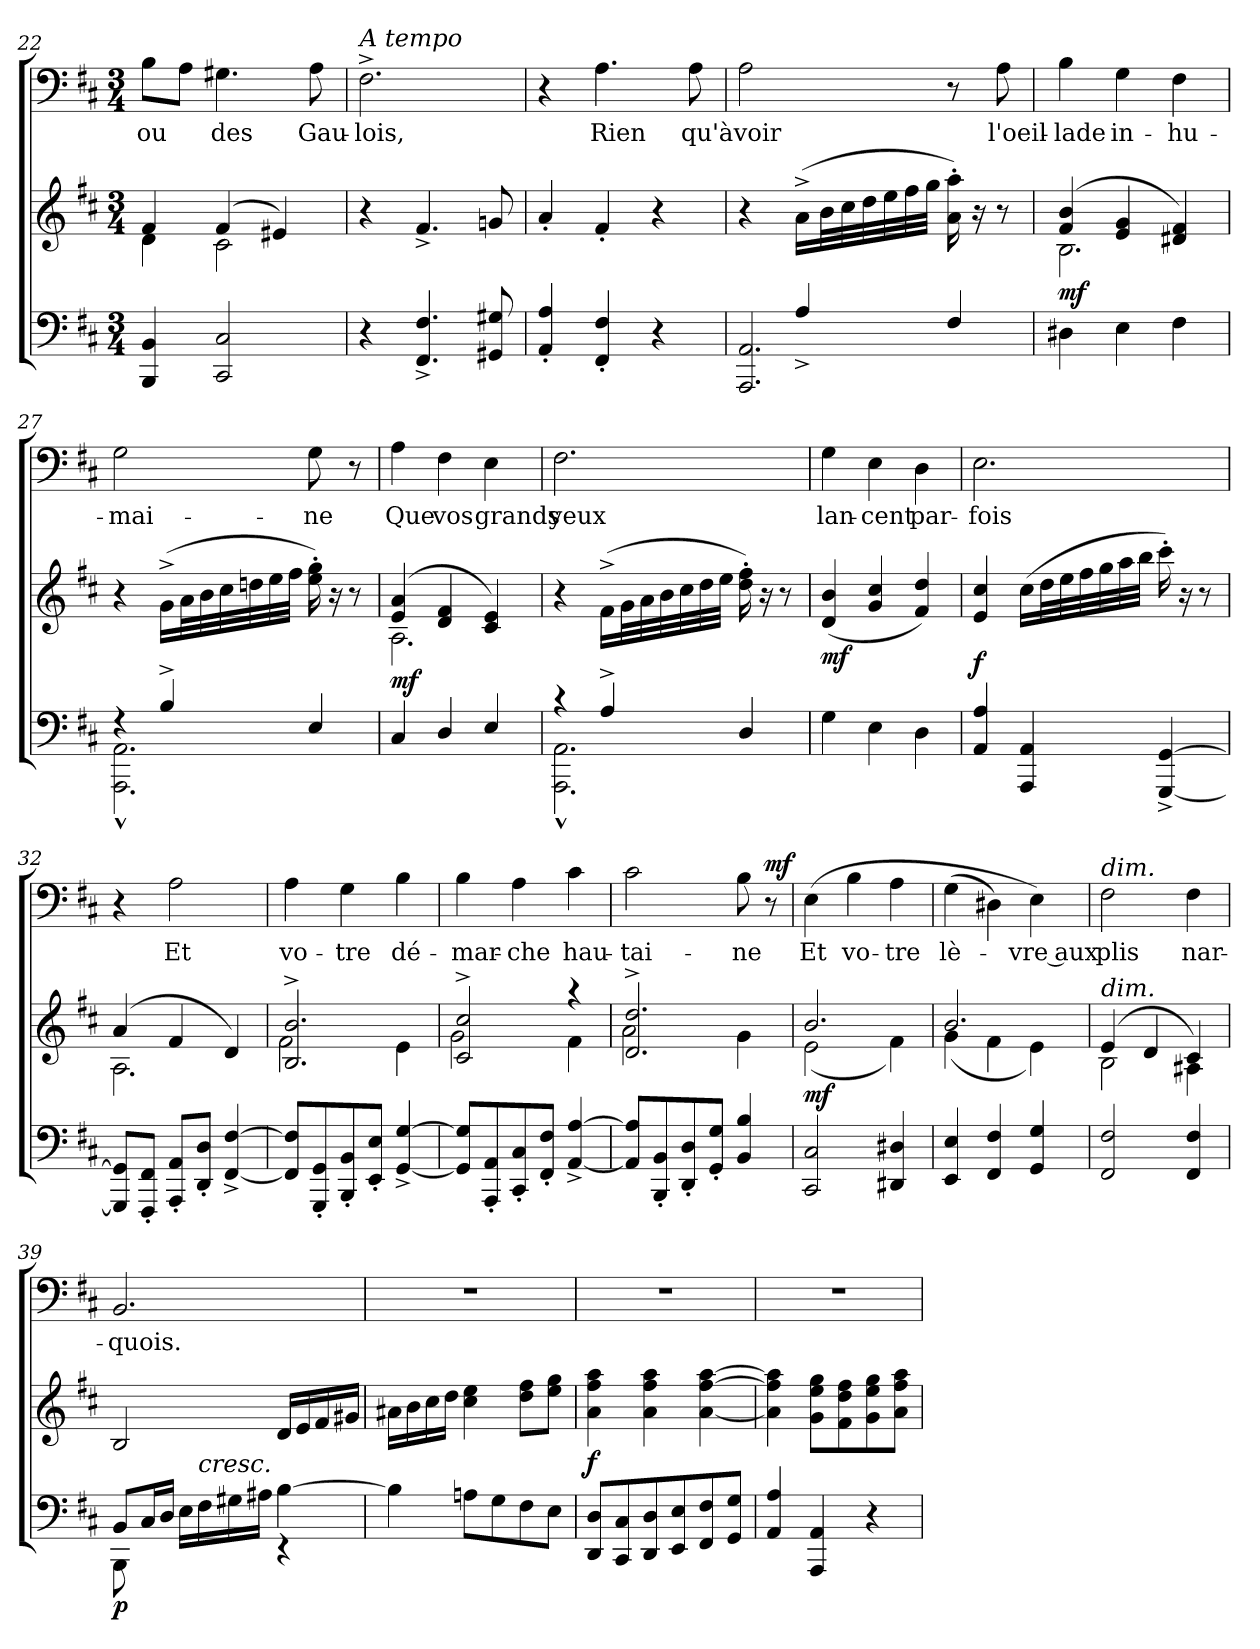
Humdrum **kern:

**kern	**kern	**dynam	**kern	**text	**dynam
*part2	*part2	*part2	*part1	*part1	*part1
*staff3	*staff2	*staff2/3	*staff1	*staff1	*staff1
*clefF4	*clefG2	*	*clefF4	*	*
*k[f#c#]	*k[f#c#]	*	*k[f#c#]	*	*
*D:	*D:	*	*D:	*	*
*M3/4	*M3/4	*	*M3/4	*	*
=22	=22	=22	=22	=22	=22
*	*^	*	*	*	*
!	!	!	!	!	!LO:LY:b	!
4BBB/ 4BB/	4f#/	4d\	.	8B\L	ou	.
.	.	.	.	8A\J	.	.
!	!	!	!	!	!LO:LY:b	!
2CC#/ 2C#/	(4f#/	2c#\	.	4.G#X\	des	.
.	4e#X/)	.	.	.	.	.
!	!	!	!	!	!LO:LY:b	!
.	.	.	.	8A\	Gau-	.
*	*v	*v	*	*	*	*
=23	=23	=23	=23	=23	=23
!	!	!	!LO:TX:a:i:t=A tempo	!	!
!	!	!	!	!LO:LY:b	!
4r	4r	.	2.F#^>\	-lois,	.
4.FF#/^< 4.F#/^<	4.f#^</	.	.	.	.
8GG#X/ 8G#X/	8gn/	.	.	.	.
=24	=24	=24	=24	=24	=24
4AA/'< 4A/'<	4a'</	.	4r	.	.
!	!	!	!	!LO:LY:b	!
4FF#/'< 4F#/'<	4f#'</	.	4.A\	Rien	.
4r	4r	.	.	.	.
!	!	!	!	!LO:LY:b	!
.	.	.	8A\	qu'à	.
!!LO:PB:g=z
=25	=25	=25	=25	=25	=25
*^	*	*	*	*	*
!	!	!	!	!	!LO:LY:b	!
2.AAA/ 2.AA/	4ryy	4r	.	2A\	voir	.
.	4A^>/	(>16a^>\LL	.	.	.	.
.	.	32b\L	.	.	.	.
.	.	32cc#\	.	.	.	.
.	.	32dd\	.	.	.	.
.	.	32ee\	.	.	.	.
.	.	32ff#\	.	.	.	.
.	.	32gg\JJJ	.	.	.	.
.	4F#/	16a\'> 16aa\'>)	.	8r	.	.
.	.	16r	.	.	.	.
!	!	!	!	!	!LO:LY:b	!
.	.	8r	.	8A\	l'oeil-	.
*v	*v	*	*	*	*	*
=26	=26	=26	=26	=26	=26
*	*^	*	*	*	*
!	!	!	!LO:DY:a=2	!	!LO:LY:b	!
4D#X\	(4f#/ 4b/	2.B\	mf	4B\	-lade	.
!	!	!	!	!	!LO:LY:b	!
4E\	4e/ 4g/	.	.	4G\	in-	.
!	!	!	!	!	!LO:LY:b	!
4F#\	4d#X/ 4f#/)	.	.	4F#\	-hu-	.
*	*v	*v	*	*	*	*
=27	=27	=27	=27	=27	=27
*^	*	*	*	*	*
!	!	!	!	!	!LO:LY:b	!
4rF	2.AAA\^^> 2.AA\^^>	4r	.	2G\	-mai-	.
4B^>/	.	(>16g>^>\LL	.	.	.	.
.	.	32a>\L	.	.	.	.
.	.	32b\	.	.	.	.
.	.	32cc#\	.	.	.	.
.	.	32ddn\	.	.	.	.
.	.	32ee\	.	.	.	.
.	.	32ff#\JJJ	.	.	.	.
!	!	!	!	!	!LO:LY:b	!
4E/	.	16ee\'> 16gg\'>)	.	8G\	-ne	.
.	.	16r	.	.	.	.
.	.	8r	.	8r	.	.
*v	*v	*	*	*	*	*
=28	=28	=28	=28	=28	=28
*	*^	*	*	*	*
!	!	!	!LO:DY:a=2	!	!LO:LY:b	!
4C#/	(4e/ 4a/	2.A\	mf	4A\	Que	.
!	!	!	!	!	!LO:LY:b	!
4D/	4d/ 4f#/	.	.	4F#\	vos	.
!	!	!	!	!	!LO:LY:b	!
4E/	4c#/ 4e/)	.	.	4E\	grands	.
*	*v	*v	*	*	*	*
!!LO:LB:g=z
=29	=29	=29	=29	=29	=29
*^	*	*	*	*	*
!	!	!	!	!	!LO:LY:b	!
4rc	2.AAA\^^> 2.AA\^^>	4r	.	2.F#\	yeux	.
4A^>/	.	(>16f#^>\LL	.	.	.	.
.	.	32g\L	.	.	.	.
.	.	32a\	.	.	.	.
.	.	32b\	.	.	.	.
.	.	32cc#\	.	.	.	.
.	.	32dd\	.	.	.	.
.	.	32ee\JJJ	.	.	.	.
4D/	.	16dd\'> 16ff#\'>)	.	.	.	.
.	.	16r	.	.	.	.
.	.	8r	.	.	.	.
*v	*v	*	*	*	*	*
=30	=30	=30	=30	=30	=30
!	!	!LO:DY:b	!	!LO:LY:b	!
4G\	(4d/ 4b/	mf	4G\	lan-	.
!	!	!	!	!LO:LY:b	!
4E\	4g/ 4cc#/	.	4E\	-cent	.
!	!	!	!	!LO:LY:b	!
4D\	4f#/ 4dd/)	.	4D\	par-	.
=31	=31	=31	=31	=31	=31
!	!	!LO:DY:a=2	!	!LO:LY:b	!
4AA/ 4A/	4e/ 4cc#/	f	2.E\	-fois	.
4AAA/ 4AA/	(>16cc#\LL	.	.	.	.
.	32dd\L	.	.	.	.
.	32ee\	.	.	.	.
.	32ff#\	.	.	.	.
.	32gg\	.	.	.	.
.	32aa\	.	.	.	.
.	32bb\JJJ	.	.	.	.
[<4GGG/^< [>4GG/^<	16ccc#'>\)	.	.	.	.
.	16r	.	.	.	.
.	8r	.	.	.	.
=32	=32	=32	=32	=32	=32
*	*^	*	*	*	*
8GGG/] 8GG/]L	(4a/	2.A\	.	4r	.	.
8FFF#/'< 8FF#/'<J	.	.	.	.	.	.
!	!	!	!	!	!LO:LY:b	!
8AAA/'< 8AA/'<L	4f#/	.	.	2A\	Et	.
8DD/'< 8D/'<J	.	.	.	.	.	.
[<4FF#/^< [>4F#/^<	4d/)	.	.	.	.	.
!!LO:LB:g=z
=33	=33	=33	=33	=33	=33	=33
!	!	!	!	!	!LO:LY:b	!
8FF#/] 8F#/]L	2.B/^> 2.b/^>	2f#\	.	4A\	vo-	.
8GGG/'< 8GG/'<	.	.	.	.	.	.
!	!	!	!	!	!LO:LY:b	!
8BBB/'< 8BB/'<	.	.	.	4G\	-tre	.
8EE/'< 8E/'<J	.	.	.	.	.	.
!	!	!	!	!	!LO:LY:b	!
[<4GG/^< [>4G/^<	.	4e\	.	4B\	dé-	.
=34	=34	=34	=34	=34	=34	=34
!	!	!	!	!	!LO:LY:b	!
8GG/] 8G/]L	2c#/^> 2cc#/^>	2g\	.	4B\	-mar-	.
8AAA/'< 8AA/'<	.	.	.	.	.	.
!	!	!	!	!	!LO:LY:b	!
8CC#/'< 8C#/'<	.	.	.	4A\	-che	.
8FF#/'< 8F#/'<J	.	.	.	.	.	.
!	!	!	!	!	!LO:LY:b	!
[<4AA/^> [>4A/^>	4raa	4f#\	.	4c#\	hau-	.
=35	=35	=35	=35	=35	=35	=35
!	!	!	!	!	!LO:LY:b	!
8AA/] 8A/]L	2.d/^> 2.dd/^>	2a\	.	2c#\	-tai-	.
8BBB/'< 8BB/'<	.	.	.	.	.	.
8DD/'< 8D/'<	.	.	.	.	.	.
8GG/'< 8G/'<J	.	.	.	.	.	.
!	!	!	!	!	!LO:LY:b	!
4BB/ 4B/	.	4g\	.	8B\	-ne	.
!	!	!	!	!	!	!LO:DY:b
.	.	.	.	8r	.	mf
=36	=36	=36	=36	=36	=36	=36
!	!	!	!LO:DY:a=2	!	!LO:LY:b	!
2CC#/ 2C#/	2.b/	(<2e\	mf	(>4E\	Et	.
!	!	!	!	!	!LO:LY:b	!
.	.	.	.	4B\	vo-	.
!	!	!	!	!	!LO:LY:b	!
4DD#X/ 4D#X/	.	4f#\)	.	4A\	-tre	.
=37	=37	=37	=37	=37	=37	=37
!	!	!	!	!	!LO:LY:b	!
4EE/ 4E/	2.b/	(<4g\	.	(>4G\	lè-	.
4FF#/ 4F#/	.	4f#\	.	4D#X\)	.	.
!	!	!	!	!	!LO:LY:b	!
4GG/ 4G/	.	4e\)	.	4E\)	-vre aux	.
=38	=38	=38	=38	=38	=38	=38
!	!	!	!	!LO:TX:a:i:t=dim.	!	!
!	!LO:TX:a:i:t=dim.	!	!	!	!	!
!	!	!	!	!	!LO:LY:b	!
2FF#/ 2F#/	(4e/	2B\	.	2F#\	plis	.
.	4d/	.	.	.	.	.
!	!	!	!	!	!LO:LY:b	!
4FF#/ 4F#/	4c#/)	4A#X\	.	4F#\	nar-	.
!!LO:LB:g=z
=39	=39	=39	=39	=39	=39	=39
*^	*	*	*	*	*	*
!	!	!	!	!LO:DY:b=2	!	!LO:LY:b	!
*	*	*v	*v	*	*	*	*
8BB/L	8BBB\	2B/	p	2.BB/	-quois.	.
16C#/L	8ryy	.	.	.	.	.
16D/JJ	.	.	.	.	.	.
16E\LL	4ryy	.	.	.	.	.
!LO:TX:a:i:t=cresc.	!	!	!	!	!	!
16F#\	.	.	.	.	.	.
16G#X\	.	.	.	.	.	.
16A#X\JJ	.	.	.	.	.	.
[<4B\	4rEE	16d/LL	.	.	.	.
.	.	16e/	.	.	.	.
.	.	16f#/	.	.	.	.
.	.	16g#X/JJ	.	.	.	.
*v	*v	*	*	*	*	*
=40	=40	=40	=40	=40	=40
!	!	!	!LO:N:vis=1	!	!
4B\]	16a#X\LL	.	2.r	.	.
.	16b\	.	.	.	.
.	16cc#\	.	.	.	.
.	16dd\JJ	.	.	.	.
8Ani\L	4cc#\ 4ee\	.	.	.	.
8G\	.	.	.	.	.
8F#\	8dd\ 8ff#\L	.	.	.	.
8E\J	8ee\ 8gg\J	.	.	.	.
=41	=41	=41	=41	=41	=41
!	!	!LO:DY:a=2	!LO:N:vis=1	!	!
8DD/ 8D/L	4a\ 4ff#\ 4aa\	f	2.r	.	.
8CC#/ 8C#/	.	.	.	.	.
8DD/ 8D/	4a\ 4ff#\ 4aa\	.	.	.	.
8EE/ 8E/	.	.	.	.	.
8FF#/ 8F#/	[<4a\ [>4ff#\ [>4aa\	.	.	.	.
8GG/ 8G/J	.	.	.	.	.
=42	=42	=42	=42	=42	=42
!	!	!	!LO:N:vis=1	!	!
4AA/ 4A/	4a\] 4ff#\] 4aa\]	.	2.r	.	.
4AAA/ 4AA/	8g\ 8ee\ 8gg\L	.	.	.	.
.	8f#\ 8dd\ 8ff#\	.	.	.	.
4r	8g\ 8ee\ 8gg\	.	.	.	.
.	8a\ 8ff#\ 8aa\J	.	.	.	.
=	=	=	=	=	=
*-	*-	*-	*-	*-	*-
